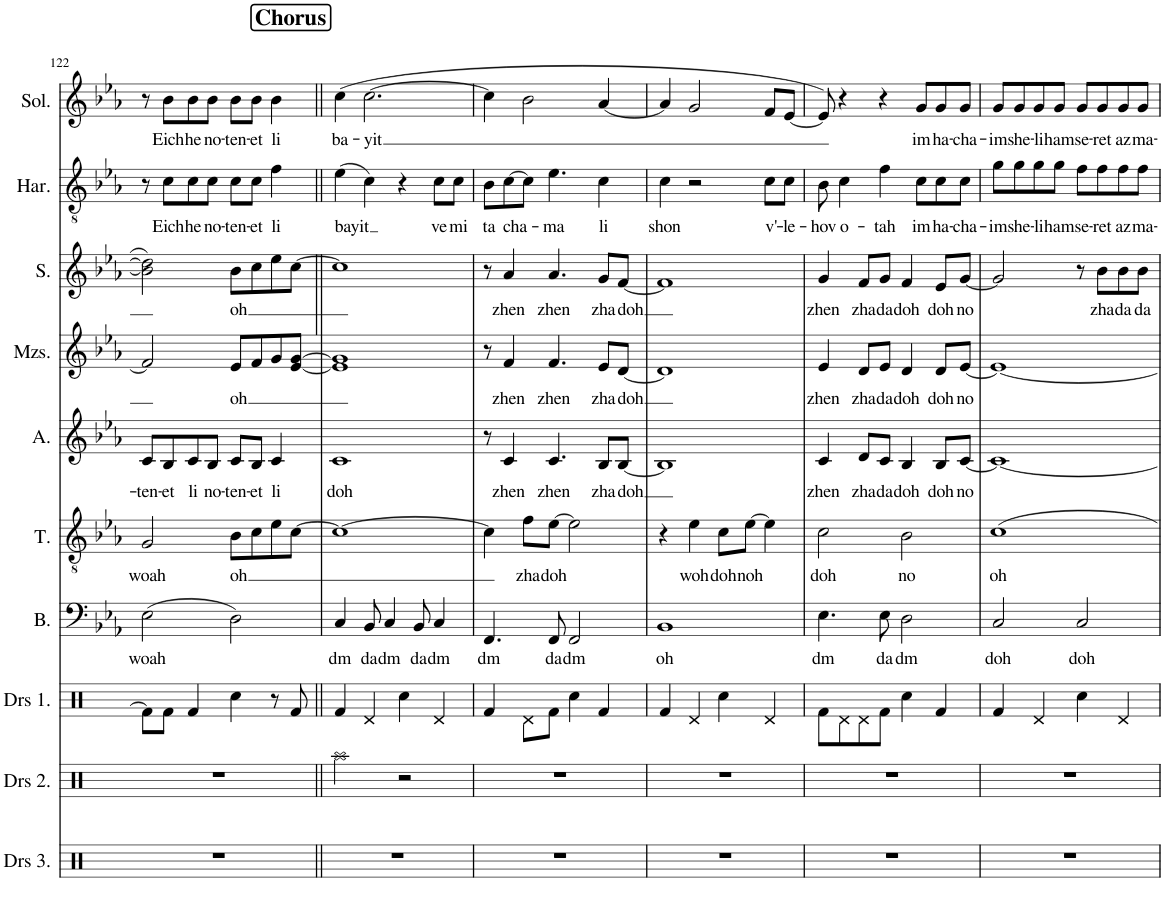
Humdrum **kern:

**kern	**kern	**kern	**kern	**text	**kern	**text	**kern	**text	**kern	**text	**kern	**text	**kern	**text	**kern	**text
*part10	*part9	*part8	*part7	*part7	*part6	*part6	*part5	*part5	*part4	*part4	*part3	*part3	*part2	*part2	*part1	*part1
*staff10	*staff9	*staff8	*staff7	*staff7	*staff6	*staff6	*staff5	*staff5	*staff4	*staff4	*staff3	*staff3	*staff2	*staff2	*staff1	*staff1
*I"Drumset Layer 3	*I"Drumset Layer 2	*I"Drumset Layer 1	*I"Bass	*	*I"Tenor	*	*I"Alto	*	*I"Mezzo-soprano	*	*I"Soprano	*	*I"Harmony	*	*I"Solo	*
*I'Drs 3.	*I'Drs 2.	*I'Drs 1.	*I'B.	*	*I'T.	*	*I'A.	*	*I'Mzs.	*	*I'S.	*	*I'Har.	*	*I'Sol.	*
!!LO:PB:g=z
*clefX	*clefX	*clefX	*clefF4	*	*clefGv2	*	*clefG2	*	*clefG2	*	*clefG2	*	*clefGv2	*	*clefG2	*
*k[]	*k[]	*k[]	*k[b-e-a-]	*	*k[b-e-a-]	*	*k[b-e-a-]	*	*k[b-e-a-]	*	*k[b-e-a-]	*	*k[b-e-a-]	*	*k[b-e-a-]	*
*M2/2	*M2/2	*M2/2	*M2/2	*	*M2/2	*	*M2/2	*	*M2/2	*	*M2/2	*	*M2/2	*	*M2/2	*
*met(c|)	*met(c|)	*met(c|)	*met(c|)	*	*met(c|)	*	*met(c|)	*	*met(c|)	*	*met(c|)	*	*met(c|)	*	*met(c|)	*
=122	=122	=122	=122	=122	=122	=122	=122	=122	=122	=122	=122	=122	=122	=122	=122	=122
!	!	!	!	!LO:LY:b	!	!LO:LY:b	!	!LO:LY:b	!	!	!	!	!	!	!	!
1r	1r	8Rf\L]	(2E-\	woah	2G/	woah	8c/L	-ten-	2f/]	.	2b-\] 2dd\]	.	8r	.	8r	.
!	!	!	!	!	!	!	!	!LO:LY:b	!	!	!	!	!	!LO:LY:b	!	!LO:LY:b
.	.	8Rf\J	.	.	.	.	8B-/	-et	.	.	.	.	8c\L	Eich	8b-\L	Eich
!	!	!	!	!	!	!	!	!LO:LY:b	!	!	!	!	!	!LO:LY:b	!	!LO:LY:b
.	.	4Rf/	.	.	.	.	8c/	li	.	.	.	.	8c\	he	8b-\	he
!	!	!	!	!	!	!	!	!LO:LY:b	!	!	!	!	!	!LO:LY:b	!	!LO:LY:b
.	.	.	.	.	.	.	8B-/J	no-	.	.	.	.	8c\J	no-	8b-\J	no-
!	!	!	!	!	!	!LO:LY:b	!	!LO:LY:b	!	!LO:LY:b	!	!LO:LY:b	!	!LO:LY:b	!	!LO:LY:b
.	.	4Rcc\	2D\)	.	8B-\L	oh	8c/L	-ten-	8e-/L	oh	8b-\L	oh	8c\L	-ten-	8b-\L	-ten-
!	!	!	!	!	!	!	!	!LO:LY:b	!	!	!	!	!	!LO:LY:b	!	!LO:LY:b
.	.	.	.	.	8c\	.	8B-/J	-et	8f/	.	8cc\	.	8c\J	-et	8b-\J	-et
!	!	!	!	!	!	!	!	!LO:LY:b	!	!	!	!	!	!LO:LY:b	!	!LO:LY:b
.	.	8r	.	.	8e-\	.	4c/	li	8g/	.	8ee-\	.	4f\	li	4b-\	li
.	.	8Rf/	.	.	[8c\J	.	.	.	[8e-/ [8g/J	.	[8cc\J	.	.	.	.	.
!!LO:REH:place=s1:a:B:cj:fs=14:t=Chorus
=123||	=123||	=123||	=123||	=123||	=123||	=123||	=123||	=123||	=123||	=123||	=123||	=123||	=123||	=123||	=123||	=123||
!	!	!	!	!LO:LY:b	!	!	!	!LO:LY:b	!	!	!	!	!	!LO:LY:b	!	!LO:LY:b
1r	2Raa\	4Rf/	4C/	dm	1c_	.	1c	doh	1e-] 1g]	.	1cc]	.	(4e-\	bayit	(4cc\	ba-
!	!	!	!	!LO:LY:b	!	!	!	!	!	!	!	!	!	!	!	!LO:LY:b
.	.	4Rd/	8BB-/	da	.	.	.	.	.	.	.	.	4c\)	.	[2.cc\	-yit
!	!	!	!	!LO:LY:b	!	!	!	!	!	!	!	!	!	!	!	!
.	.	.	4C/	dm	.	.	.	.	.	.	.	.	.	.	.	.
.	2r	4Rcc\	.	.	.	.	.	.	.	.	.	.	4r	.	.	.
!	!	!	!	!LO:LY:b	!	!	!	!	!	!	!	!	!	!	!	!
.	.	.	8BB-/	da	.	.	.	.	.	.	.	.	.	.	.	.
!	!	!	!	!LO:LY:b	!	!	!	!	!	!	!	!	!	!LO:LY:b	!	!
.	.	4Rd/	4C/	dm	.	.	.	.	.	.	.	.	8c\L	ve	.	.
!	!	!	!	!	!	!	!	!	!	!	!	!	!	!LO:LY:b	!	!
.	.	.	.	.	.	.	.	.	.	.	.	.	8c\J	mi	.	.
=124	=124	=124	=124	=124	=124	=124	=124	=124	=124	=124	=124	=124	=124	=124	=124	=124
!	!	!	!	!LO:LY:b	!	!	!	!	!	!	!	!	!	!LO:LY:b	!	!
1r	1r	4Rf/	4.FF/	dm	4c\]	.	8r	.	8r	.	8r	.	8B-\L	ta	4cc\]	.
!	!	!	!	!	!	!	!	!LO:LY:b	!	!LO:LY:b	!	!LO:LY:b	!	!LO:LY:b	!	!
.	.	.	.	.	.	.	4c/	zhen	4f/	zhen	4a-/	zhen	[8c\	cha-	.	.
!	!	!	!	!	!	!LO:LY:b	!	!	!	!	!	!	!	!	!	!
.	.	8Rd\L	.	.	8f\L	zha	.	.	.	.	.	.	8c\J]	.	2b-\	.
!	!	!	!	!LO:LY:b	!	!LO:LY:b	!	!LO:LY:b	!	!LO:LY:b	!	!LO:LY:b	!	!LO:LY:b	!	!
.	.	8Rf\J	8FF/	da	[8e-\J	doh	4.c/	zhen	4.f/	zhen	4.a-/	zhen	4.e-\	-ma	.	.
!	!	!	!	!LO:LY:b	!	!	!	!	!	!	!	!	!	!	!	!
.	.	4Rcc\	2FF/	dm	2e-\]	.	.	.	.	.	.	.	.	.	.	.
!	!	!	!	!	!	!	!	!LO:LY:b	!	!LO:LY:b	!	!LO:LY:b	!	!LO:LY:b	!	!
.	.	4Rf/	.	.	.	.	8B-/L	zha	8e-/L	zha	8g/L	zha	4c\	li	[4a-/	.
!	!	!	!	!	!	!	!	!LO:LY:b	!	!LO:LY:b	!	!LO:LY:b	!	!	!	!
.	.	.	.	.	.	.	[8B-/J	doh	[8d/J	doh	[8f/J	doh	.	.	.	.
=125	=125	=125	=125	=125	=125	=125	=125	=125	=125	=125	=125	=125	=125	=125	=125	=125
!	!	!	!	!LO:LY:b	!	!	!	!	!	!	!	!	!	!LO:LY:b	!	!
1r	1r	4Rf/	1BB-	oh	4r	.	1B-]	.	1d]	.	1f]	.	4c\	shon	4a-/]	.
!	!	!	!	!	!	!LO:LY:b	!	!	!	!	!	!	!	!	!	!
.	.	4Rd/	.	.	4e-\	woh	.	.	.	.	.	.	2r	.	2g/	.
!	!	!	!	!	!	!LO:LY:b	!	!	!	!	!	!	!	!	!	!
.	.	4Rcc\	.	.	8c\L	doh	.	.	.	.	.	.	.	.	.	.
!	!	!	!	!	!	!LO:LY:b	!	!	!	!	!	!	!	!	!	!
.	.	.	.	.	[8e-\J	noh	.	.	.	.	.	.	.	.	.	.
!	!	!	!	!	!	!	!	!	!	!	!	!	!	!LO:LY:b	!	!
.	.	4Rd/	.	.	4e-\]	.	.	.	.	.	.	.	8c\L	v'-	8f/L	.
!	!	!	!	!	!	!	!	!	!	!	!	!	!	!LO:LY:b	!	!
.	.	.	.	.	.	.	.	.	.	.	.	.	8c\J	-le-	[8e-/J	.
=126	=126	=126	=126	=126	=126	=126	=126	=126	=126	=126	=126	=126	=126	=126	=126	=126
!	!	!	!	!LO:LY:b	!	!LO:LY:b	!	!LO:LY:b	!	!LO:LY:b	!	!LO:LY:b	!	!LO:LY:b	!	!
1r	1r	8Rf\L	4.E-\	dm	2c\	doh	4c/	zhen	4e-/	zhen	4g/	zhen	8B-\	-hov	8e-/])	.
!	!	!	!	!	!	!	!	!	!	!	!	!	!	!LO:LY:b	!	!
.	.	8Rd\	.	.	.	.	.	.	.	.	.	.	4c\	o-	4r	.
!	!	!	!	!	!	!	!	!LO:LY:b	!	!LO:LY:b	!	!LO:LY:b	!	!	!	!
.	.	8Rd\	.	.	.	.	8d/L	zha	8d/L	zha	8f/L	zha	.	.	.	.
!	!	!	!	!LO:LY:b	!	!	!	!LO:LY:b	!	!LO:LY:b	!	!LO:LY:b	!	!LO:LY:b	!	!
.	.	8Rf\J	8E-\	da	.	.	8c/J	da	8e-/J	da	8g/J	da	4f\	-tah	4r	.
!	!	!	!	!LO:LY:b	!	!LO:LY:b	!	!LO:LY:b	!	!LO:LY:b	!	!LO:LY:b	!	!	!	!
.	.	4Rcc\	2D\	dm	2B-\	no	4B-/	doh	4d/	doh	4f/	doh	.	.	.	.
!	!	!	!	!	!	!	!	!	!	!	!	!	!	!LO:LY:b	!	!LO:LY:b
.	.	.	.	.	.	.	.	.	.	.	.	.	8c\L	im	8g/L	im
!	!	!	!	!	!	!	!	!LO:LY:b	!	!LO:LY:b	!	!LO:LY:b	!	!LO:LY:b	!	!LO:LY:b
.	.	4Rf/	.	.	.	.	8B-/L	doh	8d/L	doh	8e-/L	doh	8c\	ha-	8g/	ha-
!	!	!	!	!	!	!	!	!LO:LY:b	!	!LO:LY:b	!	!LO:LY:b	!	!LO:LY:b	!	!LO:LY:b
.	.	.	.	.	.	.	[8c/J	no	[8e-/J	no	[8g/J	no	8c\J	-cha-	8g/J	-cha-
=127	=127	=127	=127	=127	=127	=127	=127	=127	=127	=127	=127	=127	=127	=127	=127	=127
!	!	!	!	!LO:LY:b	!	!LO:LY:b	!	!	!	!	!	!	!	!LO:LY:b	!	!LO:LY:b
1r	1r	4Rf/	2C/	doh	1c	oh	1c_	.	1e-_	.	2g/]	.	8g\L	-im	8g/L	-im
!	!	!	!	!	!	!	!	!	!	!	!	!	!	!LO:LY:b	!	!LO:LY:b
.	.	.	.	.	.	.	.	.	.	.	.	.	8g\	she-	8g/	she-
!	!	!	!	!	!	!	!	!	!	!	!	!	!	!LO:LY:b	!	!LO:LY:b
.	.	4Rd/	.	.	.	.	.	.	.	.	.	.	8g\	-li	8g/	-li
!	!	!	!	!	!	!	!	!	!	!	!	!	!	!LO:LY:b	!	!LO:LY:b
.	.	.	.	.	.	.	.	.	.	.	.	.	8g\J	ham	8g/J	ham
!	!	!	!	!LO:LY:b	!	!	!	!	!	!	!	!	!	!LO:LY:b	!	!LO:LY:b
.	.	4Rcc\	2C/	doh	.	.	.	.	.	.	8r	.	8f\L	se-	8g/L	se-
!	!	!	!	!	!	!	!	!	!	!	!	!LO:LY:b	!	!LO:LY:b	!	!LO:LY:b
.	.	.	.	.	.	.	.	.	.	.	8b-\L	zha	8f\	-ret	8g/	-ret
!	!	!	!	!	!	!	!	!	!	!	!	!LO:LY:b	!	!LO:LY:b	!	!LO:LY:b
.	.	4Rd/	.	.	.	.	.	.	.	.	8b-\	da	8f\	az	8g/	az
!	!	!	!	!	!	!	!	!	!	!	!	!LO:LY:b	!	!LO:LY:b	!	!LO:LY:b
.	.	.	.	.	.	.	.	.	.	.	8b-\J	da	8f\J	ma-	8g/J	ma-
=	=	=	=	=	=	=	=	=	=	=	=	=	=	=	=	=
*-	*-	*-	*-	*-	*-	*-	*-	*-	*-	*-	*-	*-	*-	*-	*-	*-
